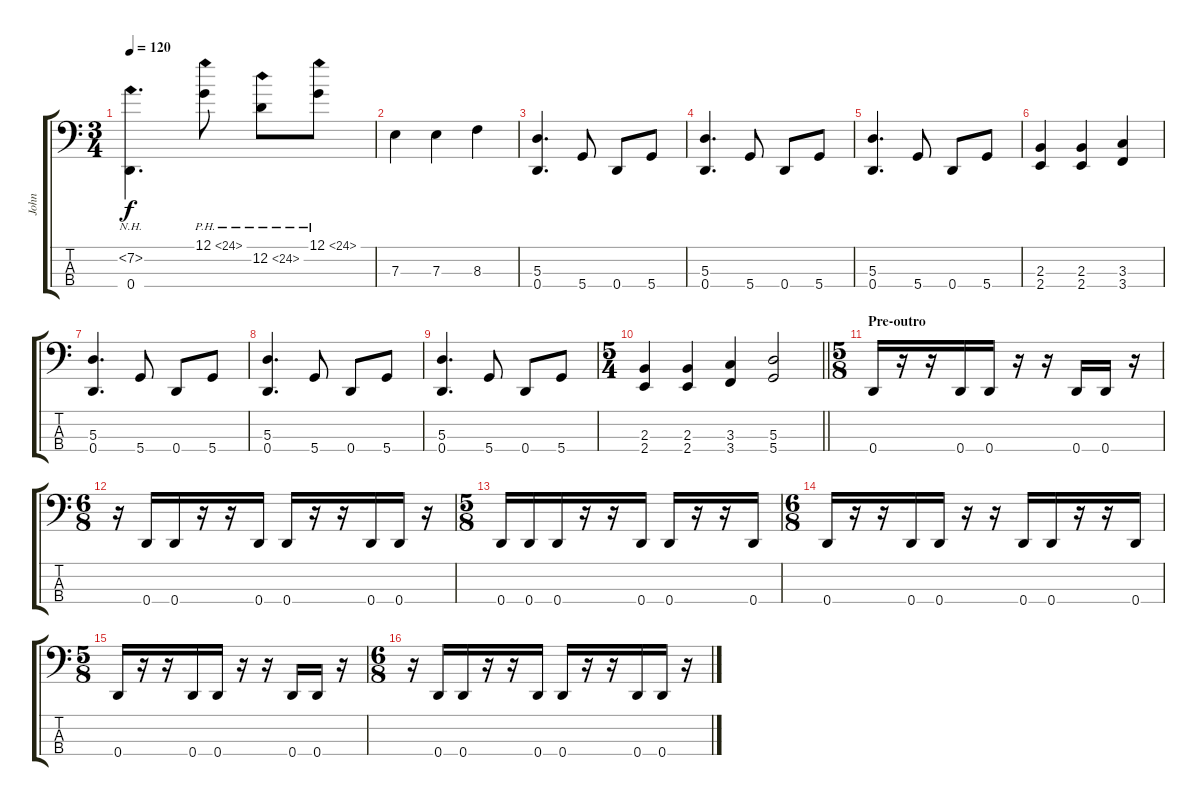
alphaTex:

\track ("John" "John") {solo instrument electricbassfinger}
\staff {score tabs}
\tuning (G2 D2 A1 D1) {hide}
\ts (3 4)
\tempo 120
\clef f4
\ks c
(7.2{nh} 0.4).4{d dy f} 12.1{ph 12}.8 12.2{ph 12}.8 12.1{ph 12}.8 |
7.3.4 7.3.4 8.3.4 |
(5.3 0.4).4{d} 5.4.8 0.4.8 5.4.8 |
(5.3 0.4).4{d} 5.4.8 0.4.8 5.4.8 |
(5.3 0.4).4{d} 5.4.8 0.4.8 5.4.8 |
(2.3 2.4).4 (2.3 2.4).4 (3.3 3.4).4 |
(5.3 0.4).4{d} 5.4.8 0.4.8 5.4.8 |
(5.3 0.4).4{d} 5.4.8 0.4.8 5.4.8 |
(5.3 0.4).4{d} 5.4.8 0.4.8 5.4.8 |
\ts (5 4)
\barLineRight lightlight
(2.3 2.4).4 (2.3 2.4).4 (3.3 3.4).4 (5.3 5.4).2 |
\ts (5 8)
\section ("" "Pre-outro")
0.4.16 r.16 r.16 0.4.16 0.4.16 r.16 r.16 0.4.16 0.4.16 r.16 |
\ts (6 8)
r.16 0.4.16 0.4.16 r.16 r.16 0.4.16 0.4.16 r.16 r.16 0.4.16 0.4.16 r.16 |
\ts (5 8)
0.4.16 0.4.16 0.4.16 r.16 r.16 0.4.16 0.4.16 r.16 r.16 0.4.16 |
\ts (6 8)
0.4.16 r.16 r.16 0.4.16 0.4.16 r.16 r.16 0.4.16 0.4.16 r.16 r.16 0.4.16 |
\ts (5 8)
0.4.16 r.16 r.16 0.4.16 0.4.16 r.16 r.16 0.4.16 0.4.16 r.16 |
\ts (6 8)
r.16 0.4.16 0.4.16 r.16 r.16 0.4.16 0.4.16 r.16 r.16 0.4.16 0.4.16 r.16
